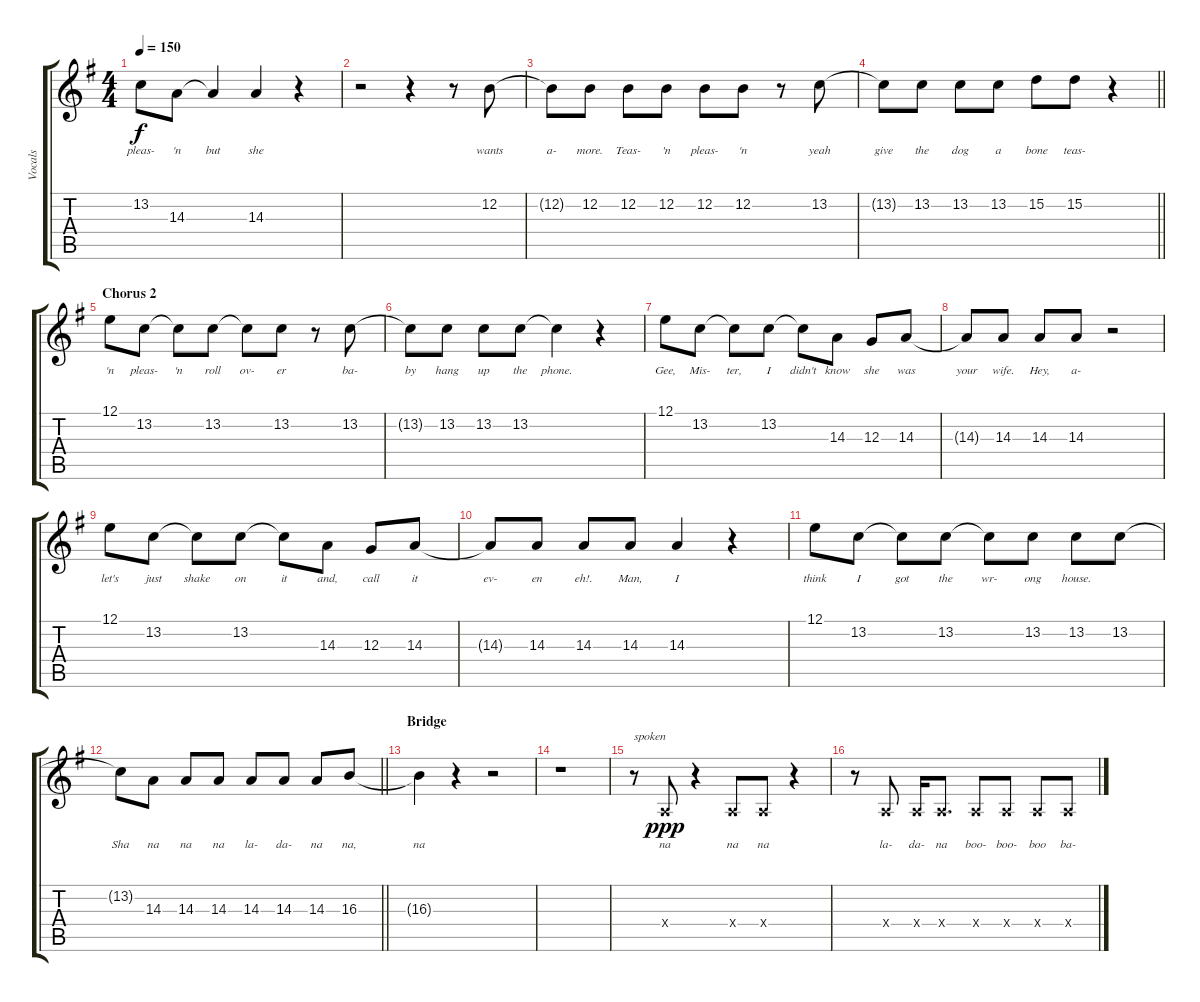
\track ("Vocals" "Vocals") {instrument lead2sawtooth}
\staff {score tabs}
\tuning (E4 B3 G3 D3 A2 E2) {hide}
\ts (4 4)
\tempo 150
\clef g2
\ks g
13.2{t}.8{lyrics (0 "pleas-") lyrics (1 "") lyrics (2 "") lyrics (3 "") lyrics (4 "") dy f} 14.3.8{lyrics (0 "'n") lyrics (1 "") lyrics (2 "") lyrics (3 "") lyrics (4 "")} 14.3{t}.4{lyrics (0 "but") lyrics (1 "") lyrics (2 "") lyrics (3 "") lyrics (4 "")} 14.3.4{lyrics (0 "she") lyrics (1 "") lyrics (2 "") lyrics (3 "") lyrics (4 "")} r.4 |
r.2 r.4 r.8 12.2.8{lyrics (0 "wants") lyrics (1 "") lyrics (2 "") lyrics (3 "") lyrics (4 "")} |
12.2{t}.8{lyrics (0 "a-") lyrics (1 "") lyrics (2 "") lyrics (3 "") lyrics (4 "")} 12.2.8{lyrics (0 "more.") lyrics (1 "") lyrics (2 "") lyrics (3 "") lyrics (4 "")} 12.2.8{lyrics (0 "Teas-") lyrics (1 "") lyrics (2 "") lyrics (3 "") lyrics (4 "")} 12.2.8{lyrics (0 "'n") lyrics (1 "") lyrics (2 "") lyrics (3 "") lyrics (4 "")} 12.2.8{lyrics (0 "pleas-") lyrics (1 "") lyrics (2 "") lyrics (3 "") lyrics (4 "")} 12.2.8{lyrics (0 "'n") lyrics (1 "") lyrics (2 "") lyrics (3 "") lyrics (4 "")} r.8 13.2.8{lyrics (0 "yeah") lyrics (1 "") lyrics (2 "") lyrics (3 "") lyrics (4 "")} |
\barLineRight lightlight
13.2{t}.8{lyrics (0 "give") lyrics (1 "") lyrics (2 "") lyrics (3 "") lyrics (4 "")} 13.2.8{lyrics (0 "the") lyrics (1 "") lyrics (2 "") lyrics (3 "") lyrics (4 "")} 13.2.8{lyrics (0 "dog") lyrics (1 "") lyrics (2 "") lyrics (3 "") lyrics (4 "")} 13.2.8{lyrics (0 "a") lyrics (1 "") lyrics (2 "") lyrics (3 "") lyrics (4 "")} 15.2.8{lyrics (0 "bone") lyrics (1 "") lyrics (2 "") lyrics (3 "") lyrics (4 "")} 15.2.8{lyrics (0 "teas-") lyrics (1 "") lyrics (2 "") lyrics (3 "") lyrics (4 "")} r.4 |
\section ("" "Chorus 2")
12.1.8{lyrics (0 "'n") lyrics (1 "") lyrics (2 "") lyrics (3 "") lyrics (4 "")} 13.2.8{lyrics (0 "pleas-") lyrics (1 "") lyrics (2 "") lyrics (3 "") lyrics (4 "")} 13.2{t}.8{lyrics (0 "'n") lyrics (1 "") lyrics (2 "") lyrics (3 "") lyrics (4 "")} 13.2.8{lyrics (0 "roll") lyrics (1 "") lyrics (2 "") lyrics (3 "") lyrics (4 "")} 13.2{t}.8{lyrics (0 "ov-") lyrics (1 "") lyrics (2 "") lyrics (3 "") lyrics (4 "")} 13.2.8{lyrics (0 "er") lyrics (1 "") lyrics (2 "") lyrics (3 "") lyrics (4 "")} r.8 13.2.8{lyrics (0 "ba-") lyrics (1 "") lyrics (2 "") lyrics (3 "") lyrics (4 "")} |
13.2{t}.8{lyrics (0 "by") lyrics (1 "") lyrics (2 "") lyrics (3 "") lyrics (4 "")} 13.2.8{lyrics (0 "hang") lyrics (1 "") lyrics (2 "") lyrics (3 "") lyrics (4 "")} 13.2.8{lyrics (0 "up") lyrics (1 "") lyrics (2 "") lyrics (3 "") lyrics (4 "")} 13.2.8{lyrics (0 "the") lyrics (1 "") lyrics (2 "") lyrics (3 "") lyrics (4 "")} 13.2{t}.4{lyrics (0 "phone.") lyrics (1 "") lyrics (2 "") lyrics (3 "") lyrics (4 "")} r.4 |
12.1.8{lyrics (0 "Gee,") lyrics (1 "") lyrics (2 "") lyrics (3 "") lyrics (4 "")} 13.2.8{lyrics (0 "Mis-") lyrics (1 "") lyrics (2 "") lyrics (3 "") lyrics (4 "")} 13.2{t}.8{lyrics (0 "ter,") lyrics (1 "") lyrics (2 "") lyrics (3 "") lyrics (4 "")} 13.2.8{lyrics (0 "I") lyrics (1 "") lyrics (2 "") lyrics (3 "") lyrics (4 "")} 13.2{t}.8{lyrics (0 "didn't") lyrics (1 "") lyrics (2 "") lyrics (3 "") lyrics (4 "")} 14.3.8{lyrics (0 "know") lyrics (1 "") lyrics (2 "") lyrics (3 "") lyrics (4 "")} 12.3.8{lyrics (0 "she") lyrics (1 "") lyrics (2 "") lyrics (3 "") lyrics (4 "")} 14.3.8{lyrics (0 "was") lyrics (1 "") lyrics (2 "") lyrics (3 "") lyrics (4 "")} |
14.3{t}.8{lyrics (0 "your") lyrics (1 "") lyrics (2 "") lyrics (3 "") lyrics (4 "")} 14.3.8{lyrics (0 "wife.") lyrics (1 "") lyrics (2 "") lyrics (3 "") lyrics (4 "")} 14.3.8{lyrics (0 "Hey,") lyrics (1 "") lyrics (2 "") lyrics (3 "") lyrics (4 "")} 14.3.8{lyrics (0 "a-") lyrics (1 "") lyrics (2 "") lyrics (3 "") lyrics (4 "")} r.2 |
12.1.8{lyrics (0 "let's") lyrics (1 "") lyrics (2 "") lyrics (3 "") lyrics (4 "")} 13.2.8{lyrics (0 "just") lyrics (1 "") lyrics (2 "") lyrics (3 "") lyrics (4 "")} 13.2{t}.8{lyrics (0 "shake") lyrics (1 "") lyrics (2 "") lyrics (3 "") lyrics (4 "")} 13.2.8{lyrics (0 "on") lyrics (1 "") lyrics (2 "") lyrics (3 "") lyrics (4 "")} 13.2{t}.8{lyrics (0 "it") lyrics (1 "") lyrics (2 "") lyrics (3 "") lyrics (4 "")} 14.3.8{lyrics (0 "and,") lyrics (1 "") lyrics (2 "") lyrics (3 "") lyrics (4 "")} 12.3.8{lyrics (0 "call") lyrics (1 "") lyrics (2 "") lyrics (3 "") lyrics (4 "")} 14.3.8{lyrics (0 "it") lyrics (1 "") lyrics (2 "") lyrics (3 "") lyrics (4 "")} |
14.3{t}.8{lyrics (0 "ev-") lyrics (1 "") lyrics (2 "") lyrics (3 "") lyrics (4 "")} 14.3.8{lyrics (0 "en") lyrics (1 "") lyrics (2 "") lyrics (3 "") lyrics (4 "")} 14.3.8{lyrics (0 "eh!.") lyrics (1 "") lyrics (2 "") lyrics (3 "") lyrics (4 "")} 14.3.8{lyrics (0 "Man,") lyrics (1 "") lyrics (2 "") lyrics (3 "") lyrics (4 "")} 14.3.4{lyrics (0 "I") lyrics (1 "") lyrics (2 "") lyrics (3 "") lyrics (4 "")} r.4 |
12.1.8{lyrics (0 "think") lyrics (1 "") lyrics (2 "") lyrics (3 "") lyrics (4 "")} 13.2.8{lyrics (0 "I") lyrics (1 "") lyrics (2 "") lyrics (3 "") lyrics (4 "")} 13.2{t}.8{lyrics (0 "got") lyrics (1 "") lyrics (2 "") lyrics (3 "") lyrics (4 "")} 13.2.8{lyrics (0 "the") lyrics (1 "") lyrics (2 "") lyrics (3 "") lyrics (4 "")} 13.2{t}.8{lyrics (0 "wr-") lyrics (1 "") lyrics (2 "") lyrics (3 "") lyrics (4 "")} 13.2.8{lyrics (0 "ong") lyrics (1 "") lyrics (2 "") lyrics (3 "") lyrics (4 "")} 13.2.8{lyrics (0 "house.") lyrics (1 "") lyrics (2 "") lyrics (3 "") lyrics (4 "")} 13.2.8{lyrics (0 "") lyrics (1 "") lyrics (2 "") lyrics (3 "") lyrics (4 "")} |
\barLineRight lightlight
13.2{t}.8{lyrics (0 "Sha") lyrics (1 "") lyrics (2 "") lyrics (3 "") lyrics (4 "")} 14.3.8{lyrics (0 "na") lyrics (1 "") lyrics (2 "") lyrics (3 "") lyrics (4 "")} 14.3.8{lyrics (0 "na") lyrics (1 "") lyrics (2 "") lyrics (3 "") lyrics (4 "")} 14.3.8{lyrics (0 "na") lyrics (1 "") lyrics (2 "") lyrics (3 "") lyrics (4 "")} 14.3.8{lyrics (0 "la-") lyrics (1 "") lyrics (2 "") lyrics (3 "") lyrics (4 "")} 14.3.8{lyrics (0 "da-") lyrics (1 "") lyrics (2 "") lyrics (3 "") lyrics (4 "")} 14.3.8{lyrics (0 "na") lyrics (1 "") lyrics (2 "") lyrics (3 "") lyrics (4 "")} 16.3.8{lyrics (0 "na,") lyrics (1 "") lyrics (2 "") lyrics (3 "") lyrics (4 "")} |
\section ("" "Bridge")
16.3{t}.4{lyrics (0 "na") lyrics (1 "") lyrics (2 "") lyrics (3 "") lyrics (4 "")} r.4 r.2 |
r.1 |
r.8{txt "spoken"} 7.4{x}.8{lyrics (0 "na") lyrics (1 "") lyrics (2 "") lyrics (3 "") lyrics (4 "") dy ppp} r.4 7.4{x}.8{lyrics (0 "na") lyrics (1 "") lyrics (2 "") lyrics (3 "") lyrics (4 "")} 7.4{x}.8{lyrics (0 "na") lyrics (1 "") lyrics (2 "") lyrics (3 "") lyrics (4 "")} r.4 |
r.8 7.4{x}.8{lyrics (0 "la-") lyrics (1 "") lyrics (2 "") lyrics (3 "") lyrics (4 "")} 7.4{x}.16{lyrics (0 "da-") lyrics (1 "") lyrics (2 "") lyrics (3 "") lyrics (4 "")} 7.4{x}.8{d lyrics (0 "na") lyrics (1 "") lyrics (2 "") lyrics (3 "") lyrics (4 "")} 7.4{x}.8{lyrics (0 "boo-") lyrics (1 "") lyrics (2 "") lyrics (3 "") lyrics (4 "")} 7.4{x}.8{lyrics (0 "boo-") lyrics (1 "") lyrics (2 "") lyrics (3 "") lyrics (4 "")} 7.4{x}.8{lyrics (0 "boo") lyrics (1 "") lyrics (2 "") lyrics (3 "") lyrics (4 "")} 7.4{x}.8{lyrics (0 "ba-") lyrics (1 "") lyrics (2 "") lyrics (3 "") lyrics (4 "")}
